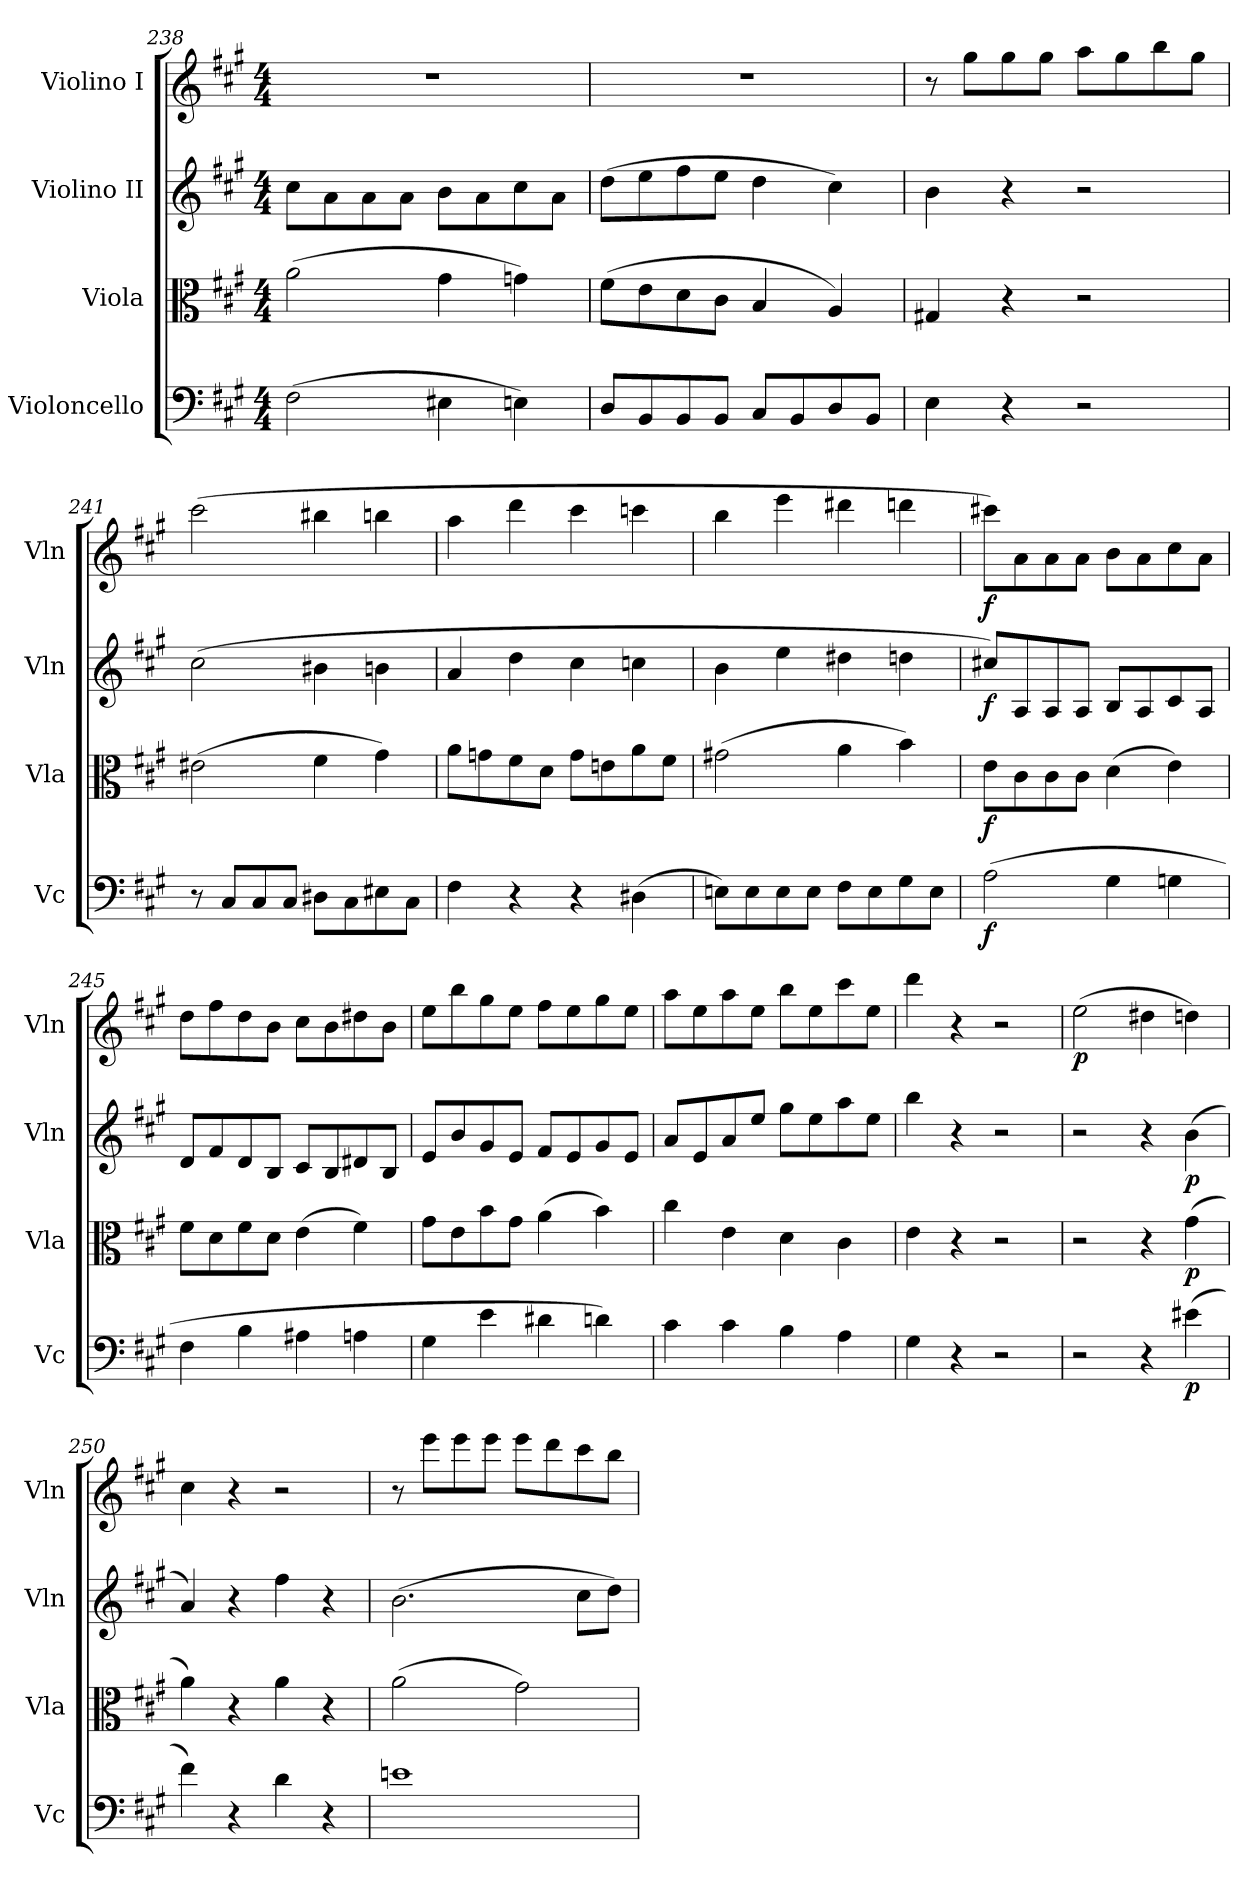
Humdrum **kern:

**kern	**dynam	**kern	**dynam	**kern	**dynam	**kern	**dynam
*part4	*part4	*part3	*part3	*part2	*part2	*part1	*part1
*staff4	*staff4	*staff3	*staff3	*staff2	*staff2	*staff1	*staff1
*I"Violoncello	*	*I"Viola	*	*I"Violino II	*	*I"Violino I	*
*I'Vc	*	*I'Vla	*	*I'Vln	*	*I'Vln	*
*clefF4	*	*clefC3	*	*clefG2	*	*clefG2	*
*k[f#c#g#]	*	*k[f#c#g#]	*	*k[f#c#g#]	*	*k[f#c#g#]	*
*A:	*	*A:	*	*A:	*	*A:	*
*M4/4	*	*M4/4	*	*M4/4	*	*M4/4	*
=238	=238	=238	=238	=238	=238	=238	=238
(2F#	.	(2a	.	8cc#\L	.	1r	.
.	.	.	.	8a	.	.	.
.	.	.	.	8a	.	.	.
.	.	.	.	8a\J	.	.	.
4E#X	.	4g#	.	8b\L	.	.	.
.	.	.	.	8a	.	.	.
4En)	.	4gn)	.	8cc#	.	.	.
.	.	.	.	8a\J	.	.	.
=239	=239	=239	=239	=239	=239	=239	=239
8DL	.	(8f#L	.	(8ddL	.	1r	.
8BB	.	8e	.	8ee	.	.	.
8BB	.	8d	.	8ff#	.	.	.
8BBJ	.	8c#J	.	8eeJ	.	.	.
8C#L	.	4B	.	4dd	.	.	.
8BB	.	.	.	.	.	.	.
8D	.	4A)	.	4cc#)	.	.	.
8BBJ	.	.	.	.	.	.	.
=240	=240	=240	=240	=240	=240	=240	=240
4E	.	4G#X	.	4b	.	8r	.
.	.	.	.	.	.	8gg#L	.
4r	.	4r	.	4r	.	8gg#	.
.	.	.	.	.	.	8gg#J	.
2r	.	2r	.	2r	.	8aaL	.
.	.	.	.	.	.	8gg#	.
.	.	.	.	.	.	8bb	.
.	.	.	.	.	.	8gg#J	.
=241	=241	=241	=241	=241	=241	=241	=241
8r	.	(2e#X	.	(>2cc#	.	(2ccc#	.
8C#L	.	.	.	.	.	.	.
8C#	.	.	.	.	.	.	.
8C#J	.	.	.	.	.	.	.
8D#XL	.	4f#	.	4b#X	.	4bb#X	.
8C#	.	.	.	.	.	.	.
8E#X	.	4g#)	.	4bn	.	4bbn	.
8C#J	.	.	.	.	.	.	.
=242	=242	=242	=242	=242	=242	=242	=242
4F#	.	8aL	.	4a	.	4aa	.
.	.	8gn	.	.	.	.	.
4r	.	8f#	.	4dd	.	4ddd	.
.	.	8dJ	.	.	.	.	.
4r	.	8gL	.	4cc#	.	4ccc#	.
.	.	8en	.	.	.	.	.
(4D#X	.	8a	.	4ccn	.	4cccn	.
.	.	8f#J	.	.	.	.	.
!!LO:LB:g=z
=243	=243	=243	=243	=243	=243	=243	=243
8EnL)	.	(2g#X	.	4b	.	4bb	.
8E	.	.	.	.	.	.	.
8E	.	.	.	4ee	.	4eee	.
8EJ	.	.	.	.	.	.	.
8F#L	.	4a	.	4dd#X	.	4ddd#X	.
8E	.	.	.	.	.	.	.
8G#	.	4b)	.	4ddn	.	4dddn	.
8EJ	.	.	.	.	.	.	.
=244	=244	=244	=244	=244	=244	=244	=244
(2A	f	8eL	f	8cc#XL)	f	8ccc#XL)	f
.	.	8c#	.	8A	.	8a	.
.	.	8c#	.	8A	.	8a	.
.	.	8c#J	.	8AJ	.	8aJ	.
4G#	.	(4d	.	8BL	.	8bL	.
.	.	.	.	8A	.	8a	.
4Gn	.	4e)	.	8c#	.	8cc#	.
.	.	.	.	8AJ	.	8aJ	.
=245	=245	=245	=245	=245	=245	=245	=245
4F#	.	8f#L	.	8dL	.	8ddL	.
.	.	8d	.	8f#	.	8ff#	.
4B	.	8f#	.	8d	.	8dd	.
.	.	8dJ	.	8BJ	.	8bJ	.
4A#X	.	(4e	.	8c#L	.	8cc#L	.
.	.	.	.	8B	.	8b	.
4An	.	4f#)	.	8d#X	.	8dd#X	.
.	.	.	.	8BJ	.	8bJ	.
=246	=246	=246	=246	=246	=246	=246	=246
4G#	.	8g#L	.	8eL	.	8eeL	.
.	.	8e	.	8b	.	8bb	.
4e	.	8b	.	8g#	.	8gg#	.
.	.	8g#J	.	8eJ	.	8eeJ	.
4d#X	.	(4a	.	8f#L	.	8ff#L	.
.	.	.	.	8e	.	8ee	.
4dn)	.	4b)	.	8g#	.	8gg#	.
.	.	.	.	8eJ	.	8eeJ	.
=247	=247	=247	=247	=247	=247	=247	=247
4c#	.	4cc#	.	8aL	.	8aaL	.
.	.	.	.	8e	.	8ee	.
4c#	.	4e	.	8a	.	8aa	.
.	.	.	.	8eeJ	.	8eeJ	.
4B	.	4d	.	8gg#L	.	8bbL	.
.	.	.	.	8ee	.	8ee	.
4A	.	4c#	.	8aa	.	8ccc#	.
.	.	.	.	8eeJ	.	8eeJ	.
=248	=248	=248	=248	=248	=248	=248	=248
4G#	.	4e	.	4bb	.	4ddd	.
4r	.	4r	.	4r	.	4r	.
2r	.	2r	.	2r	.	2r	.
!!LO:LB:g=z
=249	=249	=249	=249	=249	=249	=249	=249
2r	.	2r	.	2r	.	(2ee	p
4r	.	4r	.	4r	.	4dd#X	.
(4e#X	p	(4g#	p	(4b	p	4ddn)	.
=250	=250	=250	=250	=250	=250	=250	=250
4f#)	.	4a)	.	4a)	.	4cc#	.
4r	.	4r	.	4r	.	4r	.
4d	.	4a	.	4ff#	.	2r	.
4r	.	4r	.	4r	.	.	.
=251	=251	=251	=251	=251	=251	=251	=251
1en	.	(2a	.	(2.b	.	8r	.
.	.	.	.	.	.	8eeeL	.
.	.	.	.	.	.	8eee	.
.	.	.	.	.	.	8eeeJ	.
.	.	2g#)	.	.	.	8eeeL	.
.	.	.	.	.	.	8ddd	.
.	.	.	.	8cc#L	.	8ccc#	.
.	.	.	.	8ddJ)	.	8bbJ	.
=	=	=	=	=	=	=	=
*-	*-	*-	*-	*-	*-	*-	*-
